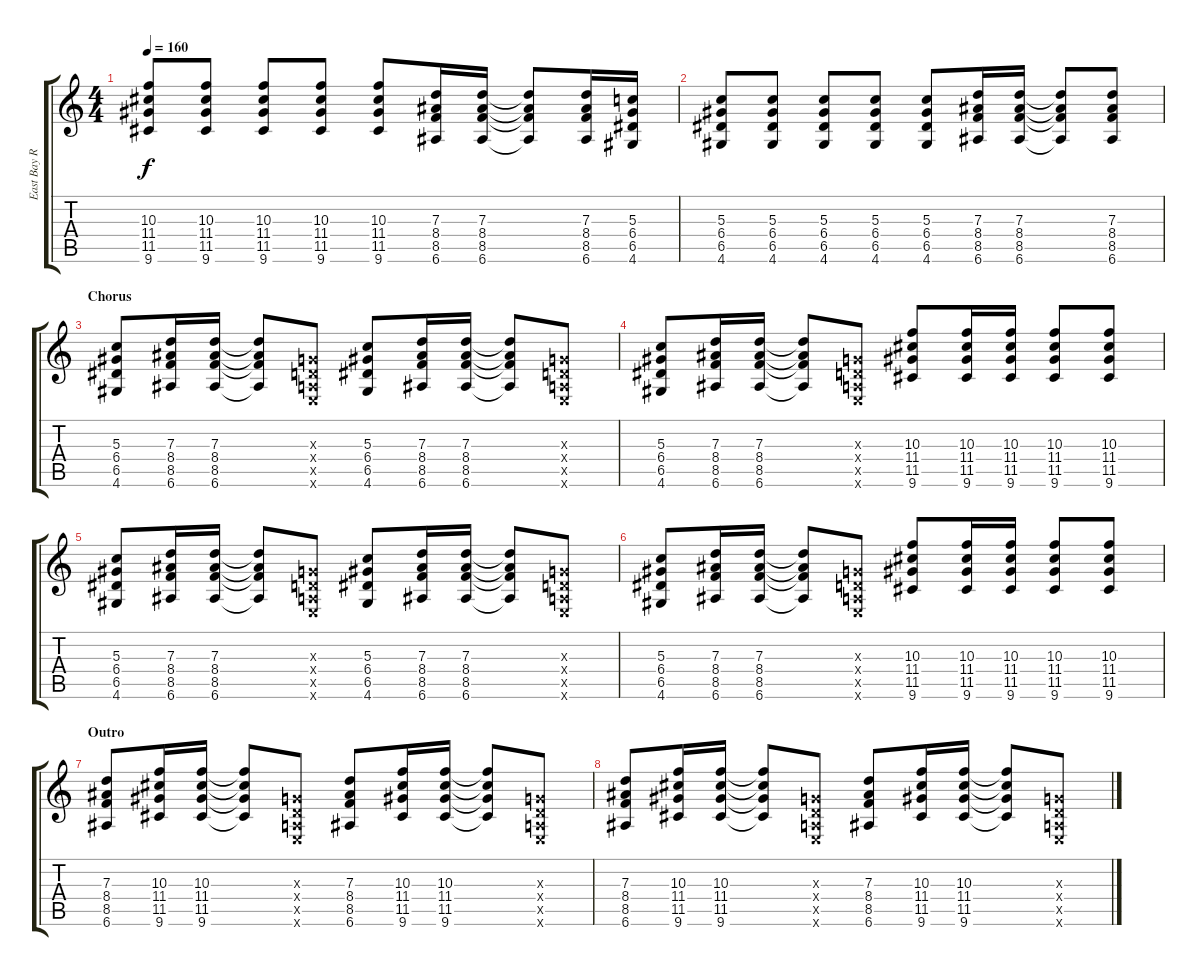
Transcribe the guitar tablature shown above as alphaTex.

\track ("East Bay Ray" "East Bay R") {instrument distortionguitar}
\staff {score tabs}
\tuning (E4 B3 G3 D3 A2 E2) {hide}
\ts (4 4)
\tempo 160
\clef g2
\ks c
(10.3 11.4 11.5 9.6).8{dy f} (10.3 11.4 11.5 9.6).8 (10.3 11.4 11.5 9.6).8 (10.3 11.4 11.5 9.6).8 (10.3 11.4 11.5 9.6).8 (7.3 8.4 8.5 6.6).16 (7.3 8.4 8.5 6.6).16 (7.3{t} 8.4{t} 8.5{t} 6.6{t}).8 (7.3 8.4 8.5 6.6).16 (5.3 6.4 6.5 4.6).16 |
(5.3 6.4 6.5 4.6).8 (5.3 6.4 6.5 4.6).8 (5.3 6.4 6.5 4.6).8 (5.3 6.4 6.5 4.6).8 (5.3 6.4 6.5 4.6).8 (7.3 8.4 8.5 6.6).16 (7.3 8.4 8.5 6.6).16 (7.3{t} 8.4{t} 8.5{t} 6.6{t}).8 (7.3 8.4 8.5 6.6).8 |
\section ("" "Chorus")
(5.3 6.4 6.5 4.6).8 (7.3 8.4 8.5 6.6).16 (7.3 8.4 8.5 6.6).16 (7.3{t} 8.4{t} 8.5{t} 6.6{t}).8 (0.3{x} 0.4{x} 0.5{x} 0.6{x}).8 (5.3 6.4 6.5 4.6).8 (7.3 8.4 8.5 6.6).16 (7.3 8.4 8.5 6.6).16 (7.3{t} 8.4{t} 8.5{t} 6.6{t}).8 (0.3{x} 0.4{x} 0.5{x} 0.6{x}).8 |
(5.3 6.4 6.5 4.6).8 (7.3 8.4 8.5 6.6).16 (7.3 8.4 8.5 6.6).16 (7.3{t} 8.4{t} 8.5{t} 6.6{t}).8 (0.3{x} 0.4{x} 0.5{x} 0.6{x}).8 (10.3 11.4 11.5 9.6).8 (10.3 11.4 11.5 9.6).16 (10.3 11.4 11.5 9.6).16 (10.3 11.4 11.5 9.6).8 (10.3 11.4 11.5 9.6).8 |
(5.3 6.4 6.5 4.6).8 (7.3 8.4 8.5 6.6).16 (7.3 8.4 8.5 6.6).16 (7.3{t} 8.4{t} 8.5{t} 6.6{t}).8 (0.3{x} 0.4{x} 0.5{x} 0.6{x}).8 (5.3 6.4 6.5 4.6).8 (7.3 8.4 8.5 6.6).16 (7.3 8.4 8.5 6.6).16 (7.3{t} 8.4{t} 8.5{t} 6.6{t}).8 (0.3{x} 0.4{x} 0.5{x} 0.6{x}).8 |
(5.3 6.4 6.5 4.6).8 (7.3 8.4 8.5 6.6).16 (7.3 8.4 8.5 6.6).16 (7.3{t} 8.4{t} 8.5{t} 6.6{t}).8 (0.3{x} 0.4{x} 0.5{x} 0.6{x}).8 (10.3 11.4 11.5 9.6).8 (10.3 11.4 11.5 9.6).16 (10.3 11.4 11.5 9.6).16 (10.3 11.4 11.5 9.6).8 (10.3 11.4 11.5 9.6).8 |
\section ("" "Outro")
(7.3 8.4 8.5 6.6).8 (10.3 11.4 11.5 9.6).16 (10.3 11.4 11.5 9.6).16 (10.3{t} 11.4{t} 11.5{t} 9.6{t}).8 (0.3{x} 0.4{x} 0.5{x} 0.6{x}).8 (7.3 8.4 8.5 6.6).8 (10.3 11.4 11.5 9.6).16 (10.3 11.4 11.5 9.6).16 (10.3{t} 11.4{t} 11.5{t} 9.6{t}).8 (0.3{x} 0.4{x} 0.5{x} 0.6{x}).8 |
(7.3 8.4 8.5 6.6).8 (10.3 11.4 11.5 9.6).16 (10.3 11.4 11.5 9.6).16 (10.3{t} 11.4{t} 11.5{t} 9.6{t}).8 (0.3{x} 0.4{x} 0.5{x} 0.6{x}).8 (7.3 8.4 8.5 6.6).8 (10.3 11.4 11.5 9.6).16 (10.3 11.4 11.5 9.6).16 (10.3{t} 11.4{t} 11.5{t} 9.6{t}).8 (0.3{x} 0.4{x} 0.5{x} 0.6{x}).8
